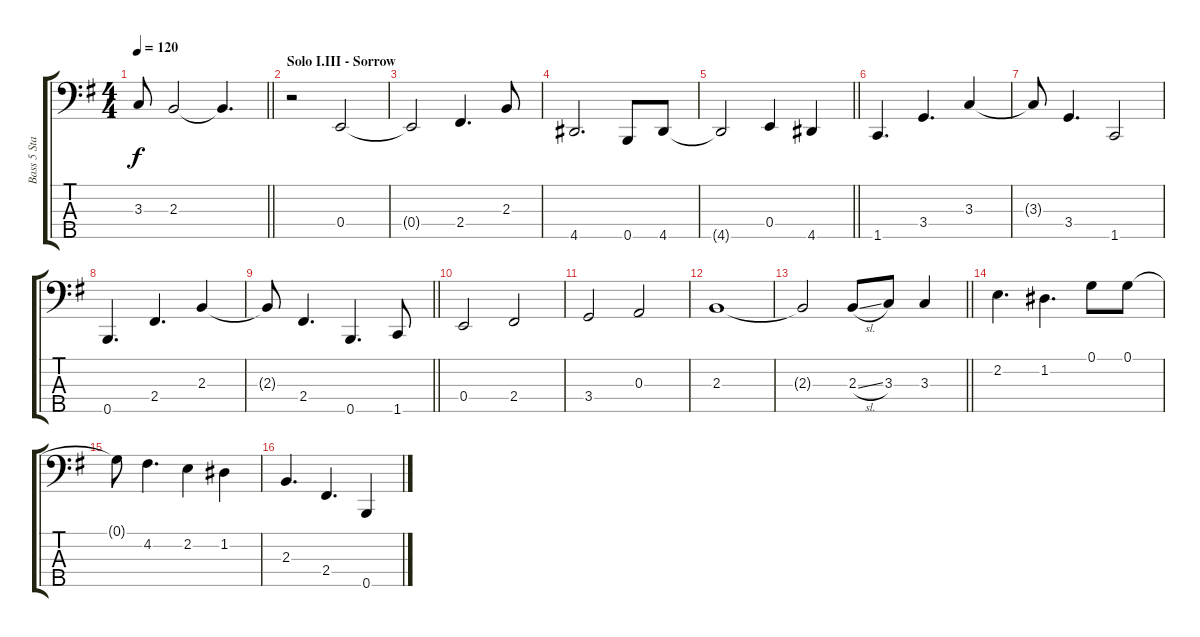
\track ("Bass 5 Standard" "Bass 5 Sta") {instrument electricbassfinger}
\staff {score tabs}
\tuning (G2 D2 A1 E1 B0) {hide}
\ts (4 4)
\tempo 120
\clef f4
\barLineRight lightlight
\ks eminor
3.3{t}.8{dy f} 2.3.2 2.3{t}.4{d} |
\section ("" "Solo I.III - Sorrow")
r.2 0.4.2 |
0.4{t}.2 2.4.4{d} 2.3.8 |
4.5.2{d} 0.5.8 4.5.8 |
\barLineRight lightlight
4.5{t}.2 0.4.4 4.5.4 |
1.5.4{d} 3.4.4{d} 3.3.4 |
3.3{t}.8 3.4.4{d} 1.5.2 |
0.5.4{d} 2.4.4{d} 2.3.4 |
\barLineRight lightlight
2.3{t}.8 2.4.4{d} 0.5.4{d} 1.5.8 |
0.4.2 2.4.2 |
3.4.2 0.3.2 |
2.3.1 |
\barLineRight lightlight
2.3{t}.2 2.3{sl}.8 3.3.8 3.3.4 |
2.2.4{d} 1.2.4{d} 0.1.8 0.1.8 |
0.1{t}.8 4.2.4{d} 2.2.4 1.2.4 |
2.3.4{d} 2.4.4{d} 0.5.4
